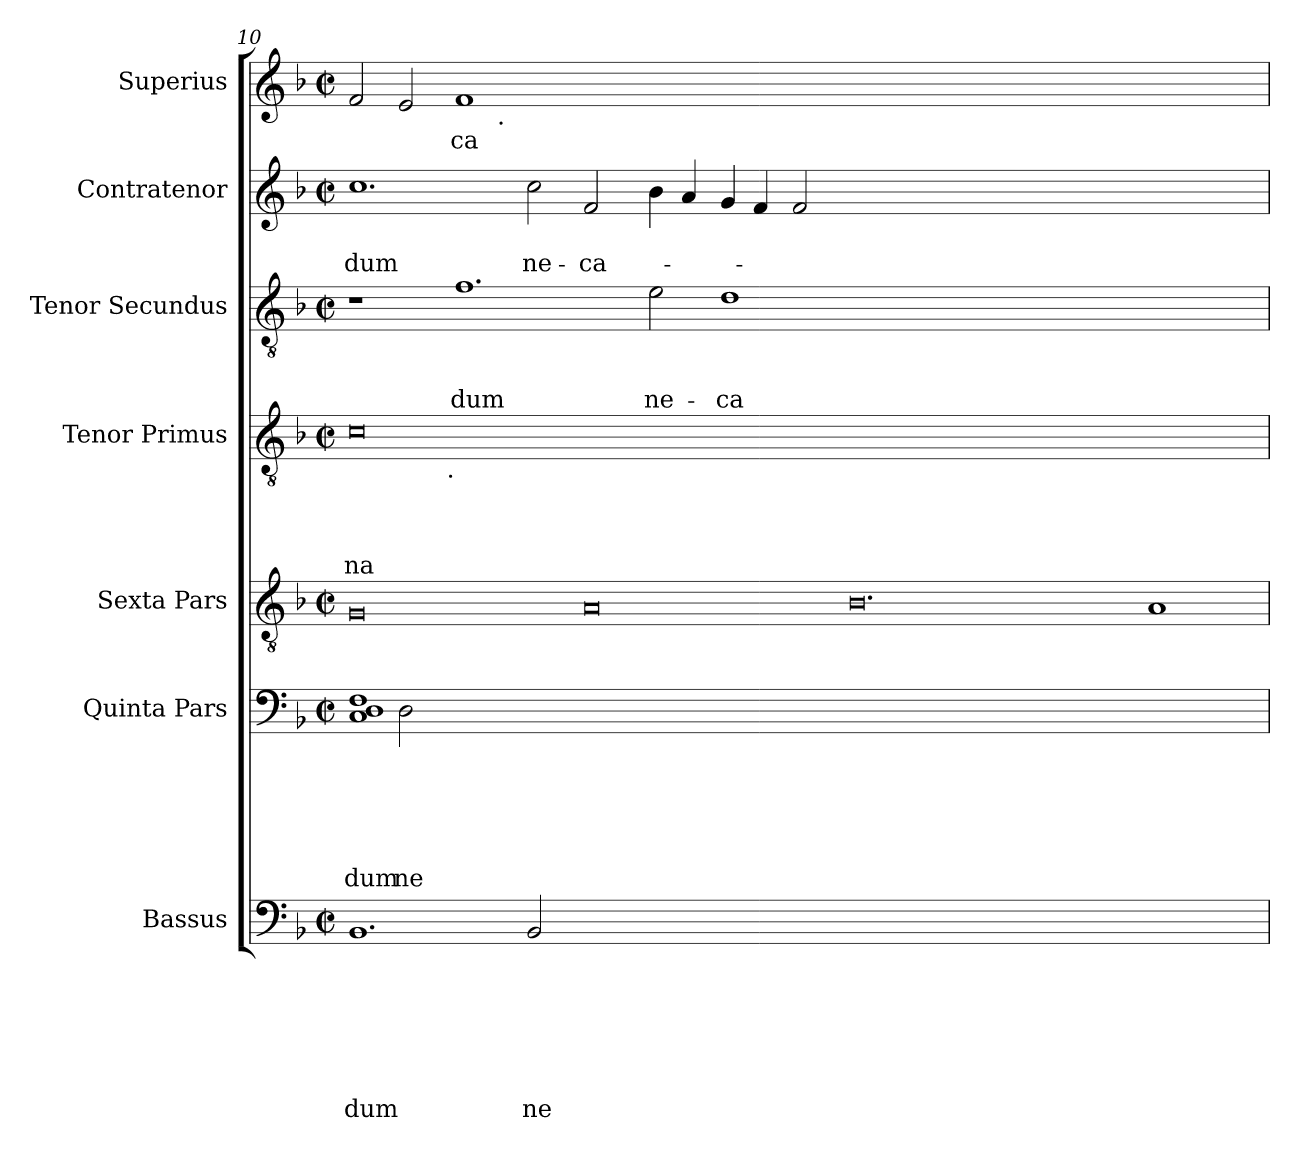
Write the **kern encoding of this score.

**kern	**text	**text	**text	**text	**text	**text	**text	**kern	**text	**text	**text	**text	**text	**text	**kern	**kern	**text	**text	**text	**text	**kern	**text	**text	**text	**kern	**text	**text	**kern	**text
*part7	*part7	*part7	*part7	*part7	*part7	*part7	*part7	*part6	*part6	*part6	*part6	*part6	*part6	*part6	*part5	*part4	*part4	*part4	*part4	*part4	*part3	*part3	*part3	*part3	*part2	*part2	*part2	*part1	*part1
*staff7	*staff7	*staff7	*staff7	*staff7	*staff7	*staff7	*staff7	*staff6	*staff6	*staff6	*staff6	*staff6	*staff6	*staff6	*staff5	*staff4	*staff4	*staff4	*staff4	*staff4	*staff3	*staff3	*staff3	*staff3	*staff2	*staff2	*staff2	*staff1	*staff1
*I"Bassus	*	*	*	*	*	*	*	*I"Quinta Pars	*	*	*	*	*	*	*I"Sexta Pars	*I"Tenor Primus	*	*	*	*	*I"Tenor Secundus	*	*	*	*I"Contratenor	*	*	*I"Superius	*
*clefF4	*	*	*	*	*	*	*	*clefF4	*	*	*	*	*	*	*clefGv2	*clefGv2	*	*	*	*	*clefGv2	*	*	*	*clefG2	*	*	*clefG2	*
*k[b-]	*	*	*	*	*	*	*	*k[b-]	*	*	*	*	*	*	*k[b-]	*k[b-]	*	*	*	*	*k[b-]	*	*	*	*k[b-]	*	*	*k[b-]	*
*F:	*	*	*	*	*	*	*	*F:	*	*	*	*	*	*	*F:	*F:	*	*	*	*	*F:	*	*	*	*F:	*	*	*F:	*
*M2/2	*	*	*	*	*	*	*	*M2/2	*	*	*	*	*	*	*M2/2	*M2/2	*	*	*	*	*M2/2	*	*	*	*M2/2	*	*	*M2/2	*
*met(c|)	*	*	*	*	*	*	*	*met(c|)	*	*	*	*	*	*	*met(c|)	*met(c|)	*	*	*	*	*met(c|)	*	*	*	*met(c|)	*	*	*met(c|)	*
=10	=10	=10	=10	=10	=10	=10	=10	=10	=10	=10	=10	=10	=10	=10	=10	=10	=10	=10	=10	=10	=10	=10	=10	=10	=10	=10	=10	=10	=10
!	!	!	!	!	!	!	!LO:LY:b	!	!	!	!	!	!	!LO:LY:b	!	!	!	!	!	!LO:LY:b	!	!	!	!	!	!	!LO:LY:b	!	!
*	*	*	*	*	*	*	*	*^	*	*	*	*	*	*	*	*^	*	*	*	*	*	*	*	*	*	*	*	*^	*
1.BB-	.	.	.	.	.	.	dum	1C 1D 1F	2ryy	.	.	.	.	.	dum	0G	0c	2ryy	.	.	.	-na	1r	.	.	.	1.cc	.	dum	2f/	1ryy	.
!	!	!	!	!	!	!	!	!	!	!	!	!	!	!	!LO:LY:b	!	!	!	!	!	!	!	!	!	!	!	!	!	!	!	!	!
.	.	.	.	.	.	.	.	.	2D\	.	.	.	.	.	ne-	.	.	4...ryy	.	.	.	.	.	.	.	.	.	.	.	2e/	.	.
!	!	!	!	!	!	!	!	!	!	!	!	!	!	!	!	!	!	!LO:TX:b:t=.	!	!	!	!	!	!	!	!	!	!	!	!	!	!
.	.	.	.	.	.	.	.	.	.	.	.	.	.	.	.	.	.	1ryy	.	.	.	.	.	.	.	.	.	.	.	.	.	.
!	!	!	!	!	!	!	!	!	!	!	!	!	!	!	!	!	!	!	!	!	!	!	!	!	!	!LO:LY:b	!	!	!	!	!	!LO:LY:b
.	.	.	.	.	.	.	.	1%7ryy	1%7ryy	.	.	.	.	.	.	.	.	.	.	.	.	.	1.f	.	.	dum	.	.	.	1f	4ryy	-ca-
.	.	.	.	.	.	.	.	.	.	.	.	.	.	.	.	.	.	.	.	.	.	.	.	.	.	.	.	.	.	.	32ryy	.
!	!	!	!	!	!	!	!	!	!	!	!	!	!	!	!	!	!	!	!	!	!	!	!	!	!	!	!	!	!	!	!LO:TX:b:t=.	!
.	.	.	.	.	.	.	.	.	.	.	.	.	.	.	.	.	.	.	.	.	.	.	.	.	.	.	.	.	.	.	1ryy	.
!	!	!	!	!	!	!	!LO:LY:b	!	!	!	!	!	!	!	!	!	!	!	!	!	!	!	!	!	!	!	!	!	!LO:LY:b	!	!	!
2BB-/	.	.	.	.	.	.	ne-	.	.	.	.	.	.	.	.	.	.	.	.	.	.	.	.	.	.	.	2cc\	.	ne-	.	.	.
.	.	.	.	.	.	.	.	.	.	.	.	.	.	.	.	.	.	1ryy	.	.	.	.	.	.	.	.	.	.	.	.	.	.
!	!	!	!	!	!	!	!	!	!	!	!	!	!	!	!	!	!	!	!	!	!	!	!	!	!	!	!	!	!LO:LY:b	!	!	!
00.ryy	.	.	.	.	.	.	.	.	.	.	.	.	.	.	.	0A	00.ryy	.	.	.	.	.	.	.	.	.	2f/	.	-ca-	00.ryy	.	.
.	.	.	.	.	.	.	.	.	.	.	.	.	.	.	.	.	.	.	.	.	.	.	.	.	.	.	.	.	.	.	1ryy	.
!	!	!	!	!	!	!	!	!	!	!	!	!	!	!	!	!	!	!	!	!	!	!	!	!	!	!LO:LY:b	!	!	!	!	!	!
.	.	.	.	.	.	.	.	.	.	.	.	.	.	.	.	.	.	.	.	.	.	.	2e\	.	.	ne-	4b-\	.	.	.	.	.
.	.	.	.	.	.	.	.	.	.	.	.	.	.	.	.	.	.	.	.	.	.	.	.	.	.	.	4a/	.	.	.	.	.
.	.	.	.	.	.	.	.	.	.	.	.	.	.	.	.	.	.	1ryy	.	.	.	.	.	.	.	.	.	.	.	.	.	.
!	!	!	!	!	!	!	!	!	!	!	!	!	!	!	!	!	!	!	!	!	!	!	!	!	!	!LO:LY:b	!	!	!	!	!	!
.	.	.	.	.	.	.	.	.	.	.	.	.	.	.	.	.	.	.	.	.	.	.	1d	.	.	-ca-	4g/	.	.	.	.	.
.	.	.	.	.	.	.	.	.	.	.	.	.	.	.	.	.	.	.	.	.	.	.	.	.	.	.	4f/	.	.	.	.	.
.	.	.	.	.	.	.	.	.	.	.	.	.	.	.	.	.	.	.	.	.	.	.	.	.	.	.	.	.	.	.	1ryy	.
.	.	.	.	.	.	.	.	.	.	.	.	.	.	.	.	.	.	.	.	.	.	.	.	.	.	.	2f/	.	.	.	.	.
.	.	.	.	.	.	.	.	.	.	.	.	.	.	.	.	.	.	1ryy	.	.	.	.	.	.	.	.	.	.	.	.	.	.
.	.	.	.	.	.	.	.	.	.	.	.	.	.	.	.	0.B-	.	.	.	.	.	.	00ryy	.	.	.	00ryy	.	.	.	.	.
.	.	.	.	.	.	.	.	.	.	.	.	.	.	.	.	.	.	.	.	.	.	.	.	.	.	.	.	.	.	.	1ryy	.
.	.	.	.	.	.	.	.	.	.	.	.	.	.	.	.	.	.	1ryy	.	.	.	.	.	.	.	.	.	.	.	.	.	.
.	.	.	.	.	.	.	.	.	.	.	.	.	.	.	.	.	.	.	.	.	.	.	.	.	.	.	.	.	.	.	1ryy	.
.	.	.	.	.	.	.	.	.	.	.	.	.	.	.	.	.	.	1ryy	.	.	.	.	.	.	.	.	.	.	.	.	.	.
.	.	.	.	.	.	.	.	.	.	.	.	.	.	.	.	.	.	.	.	.	.	.	.	.	.	.	.	.	.	.	1ryy	.
.	.	.	.	.	.	.	.	.	.	.	.	.	.	.	.	.	.	1ryy	.	.	.	.	.	.	.	.	.	.	.	.	.	.
.	.	.	.	.	.	.	.	.	.	.	.	.	.	.	.	1A	.	.	.	.	.	.	.	.	.	.	.	.	.	.	.	.
.	.	.	.	.	.	.	.	.	.	.	.	.	.	.	.	.	.	.	.	.	.	.	.	.	.	.	.	.	.	.	2ryy	.
.	.	.	.	.	.	.	.	.	.	.	.	.	.	.	.	.	.	.	.	.	.	.	.	.	.	.	.	.	.	.	8..ryy	.
.	.	.	.	.	.	.	.	.	.	.	.	.	.	.	.	.	.	32ryy	.	.	.	.	.	.	.	.	.	.	.	.	.	.
*	*	*	*	*	*	*	*	*v	*v	*	*	*	*	*	*	*	*v	*v	*	*	*	*	*	*	*	*	*	*	*	*v	*v	*
=	=	=	=	=	=	=	=	=	=	=	=	=	=	=	=	=	=	=	=	=	=	=	=	=	=	=	=	=	=
*-	*-	*-	*-	*-	*-	*-	*-	*-	*-	*-	*-	*-	*-	*-	*-	*-	*-	*-	*-	*-	*-	*-	*-	*-	*-	*-	*-	*-	*-
